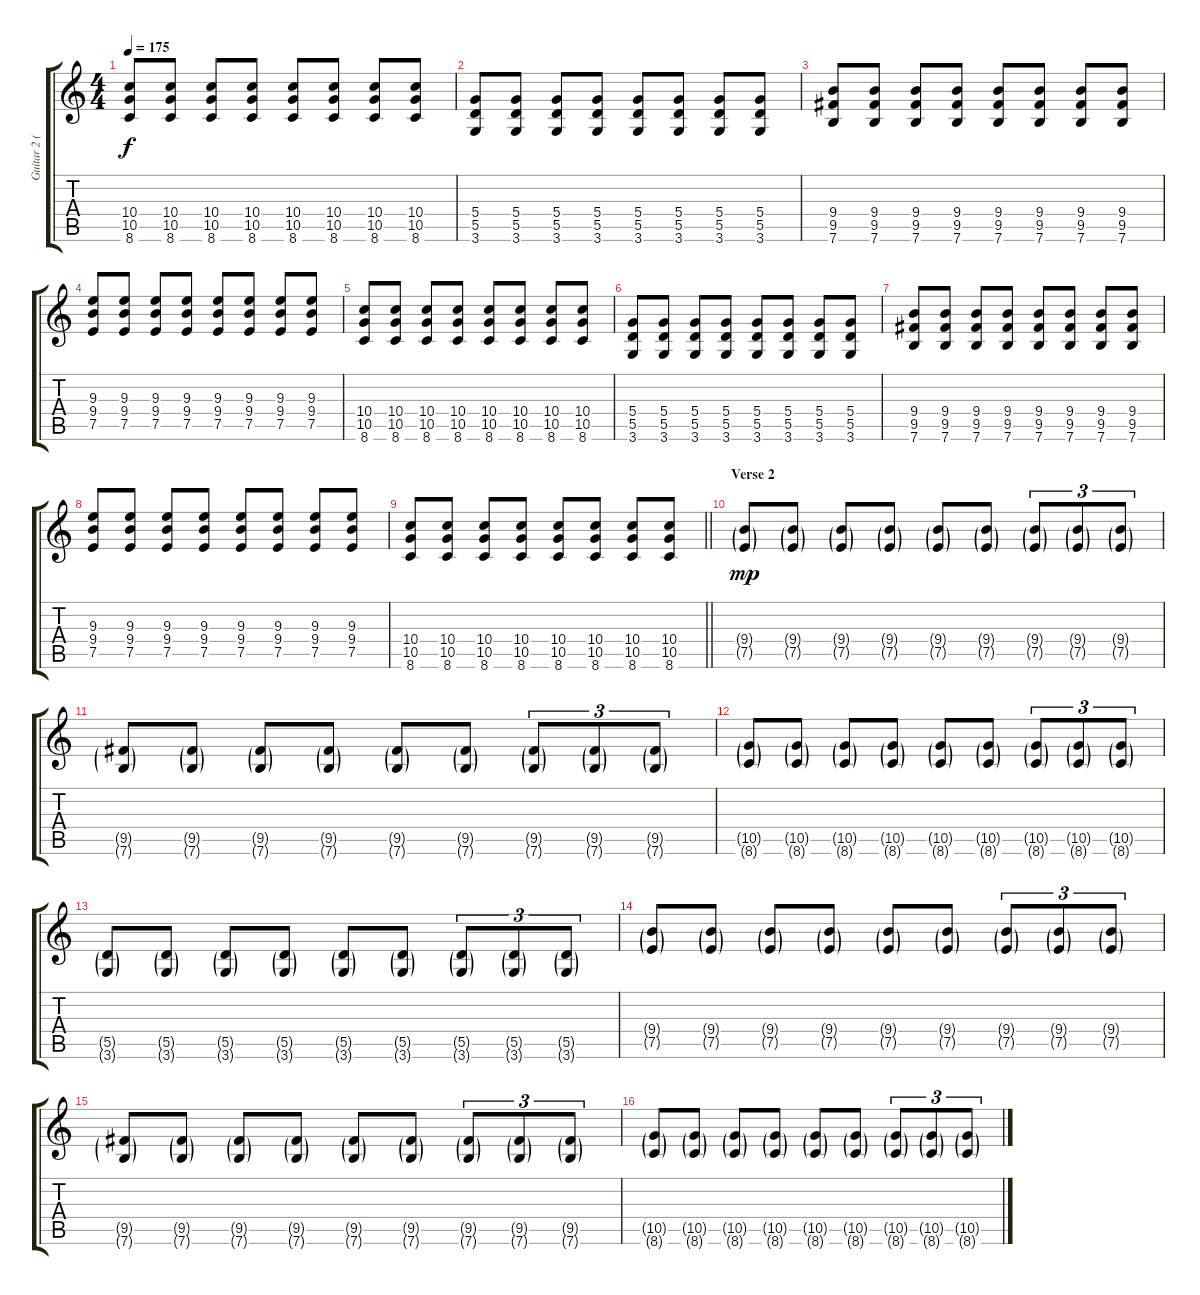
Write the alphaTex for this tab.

\track ("Guitar 2 (Tom)" "Guitar 2 (") {instrument distortionguitar}
\staff {score tabs}
\tuning (E4 B3 G3 D3 A2 E2) {hide}
\ts (4 4)
\tempo 175
\clef g2
\ks c
(10.4 10.5 8.6).8{dy f} (10.4 10.5 8.6).8 (10.4 10.5 8.6).8 (10.4 10.5 8.6).8 (10.4 10.5 8.6).8 (10.4 10.5 8.6).8 (10.4 10.5 8.6).8 (10.4 10.5 8.6).8 |
(5.4 5.5 3.6).8 (5.4 5.5 3.6).8 (5.4 5.5 3.6).8 (5.4 5.5 3.6).8 (5.4 5.5 3.6).8 (5.4 5.5 3.6).8 (5.4 5.5 3.6).8 (5.4 5.5 3.6).8 |
(9.4 9.5 7.6).8 (9.4 9.5 7.6).8 (9.4 9.5 7.6).8 (9.4 9.5 7.6).8 (9.4 9.5 7.6).8 (9.4 9.5 7.6).8 (9.4 9.5 7.6).8 (9.4 9.5 7.6).8 |
(9.3 9.4 7.5).8 (9.3 9.4 7.5).8 (9.3 9.4 7.5).8 (9.3 9.4 7.5).8 (9.3 9.4 7.5).8 (9.3 9.4 7.5).8 (9.3 9.4 7.5).8 (9.3 9.4 7.5).8 |
(10.4 10.5 8.6).8 (10.4 10.5 8.6).8 (10.4 10.5 8.6).8 (10.4 10.5 8.6).8 (10.4 10.5 8.6).8 (10.4 10.5 8.6).8 (10.4 10.5 8.6).8 (10.4 10.5 8.6).8 |
(5.4 5.5 3.6).8 (5.4 5.5 3.6).8 (5.4 5.5 3.6).8 (5.4 5.5 3.6).8 (5.4 5.5 3.6).8 (5.4 5.5 3.6).8 (5.4 5.5 3.6).8 (5.4 5.5 3.6).8 |
(9.4 9.5 7.6).8 (9.4 9.5 7.6).8 (9.4 9.5 7.6).8 (9.4 9.5 7.6).8 (9.4 9.5 7.6).8 (9.4 9.5 7.6).8 (9.4 9.5 7.6).8 (9.4 9.5 7.6).8 |
(9.3 9.4 7.5).8 (9.3 9.4 7.5).8 (9.3 9.4 7.5).8 (9.3 9.4 7.5).8 (9.3 9.4 7.5).8 (9.3 9.4 7.5).8 (9.3 9.4 7.5).8 (9.3 9.4 7.5).8 |
\barLineRight lightlight
(10.4 10.5 8.6).8 (10.4 10.5 8.6).8 (10.4 10.5 8.6).8 (10.4 10.5 8.6).8 (10.4 10.5 8.6).8 (10.4 10.5 8.6).8 (10.4 10.5 8.6).8 (10.4 10.5 8.6).8 |
\section ("" "Verse 2")
(9.4{g} 7.5{g}).8{dy mp} (9.4{g} 7.5{g}).8 (9.4{g} 7.5{g}).8 (9.4{g} 7.5{g}).8 (9.4{g} 7.5{g}).8 (9.4{g} 7.5{g}).8 (9.4{g} 7.5{g}).8{tu (3 2)} (9.4{g} 7.5{g}).8{tu (3 2)} (9.4{g} 7.5{g}).8{tu (3 2)} |
(9.5{g} 7.6{g}).8 (9.5{g} 7.6{g}).8 (9.5{g} 7.6{g}).8 (9.5{g} 7.6{g}).8 (9.5{g} 7.6{g}).8 (9.5{g} 7.6{g}).8 (9.5{g} 7.6{g}).8{tu (3 2)} (9.5{g} 7.6{g}).8{tu (3 2)} (9.5{g} 7.6{g}).8{tu (3 2)} |
(10.5{g} 8.6{g}).8 (10.5{g} 8.6{g}).8 (10.5{g} 8.6{g}).8 (10.5{g} 8.6{g}).8 (10.5{g} 8.6{g}).8 (10.5{g} 8.6{g}).8 (10.5{g} 8.6{g}).8{tu (3 2)} (10.5{g} 8.6{g}).8{tu (3 2)} (10.5{g} 8.6{g}).8{tu (3 2)} |
(5.5{g} 3.6{g}).8 (5.5{g} 3.6{g}).8 (5.5{g} 3.6{g}).8 (5.5{g} 3.6{g}).8 (5.5{g} 3.6{g}).8 (5.5{g} 3.6{g}).8 (5.5{g} 3.6{g}).8{tu (3 2)} (5.5{g} 3.6{g}).8{tu (3 2)} (5.5{g} 3.6{g}).8{tu (3 2)} |
(9.4{g} 7.5{g}).8 (9.4{g} 7.5{g}).8 (9.4{g} 7.5{g}).8 (9.4{g} 7.5{g}).8 (9.4{g} 7.5{g}).8 (9.4{g} 7.5{g}).8 (9.4{g} 7.5{g}).8{tu (3 2)} (9.4{g} 7.5{g}).8{tu (3 2)} (9.4{g} 7.5{g}).8{tu (3 2)} |
(9.5{g} 7.6{g}).8 (9.5{g} 7.6{g}).8 (9.5{g} 7.6{g}).8 (9.5{g} 7.6{g}).8 (9.5{g} 7.6{g}).8 (9.5{g} 7.6{g}).8 (9.5{g} 7.6{g}).8{tu (3 2)} (9.5{g} 7.6{g}).8{tu (3 2)} (9.5{g} 7.6{g}).8{tu (3 2)} |
(10.5{g} 8.6{g}).8 (10.5{g} 8.6{g}).8 (10.5{g} 8.6{g}).8 (10.5{g} 8.6{g}).8 (10.5{g} 8.6{g}).8 (10.5{g} 8.6{g}).8 (10.5{g} 8.6{g}).8{tu (3 2)} (10.5{g} 8.6{g}).8{tu (3 2)} (10.5{g} 8.6{g}).8{tu (3 2)}
